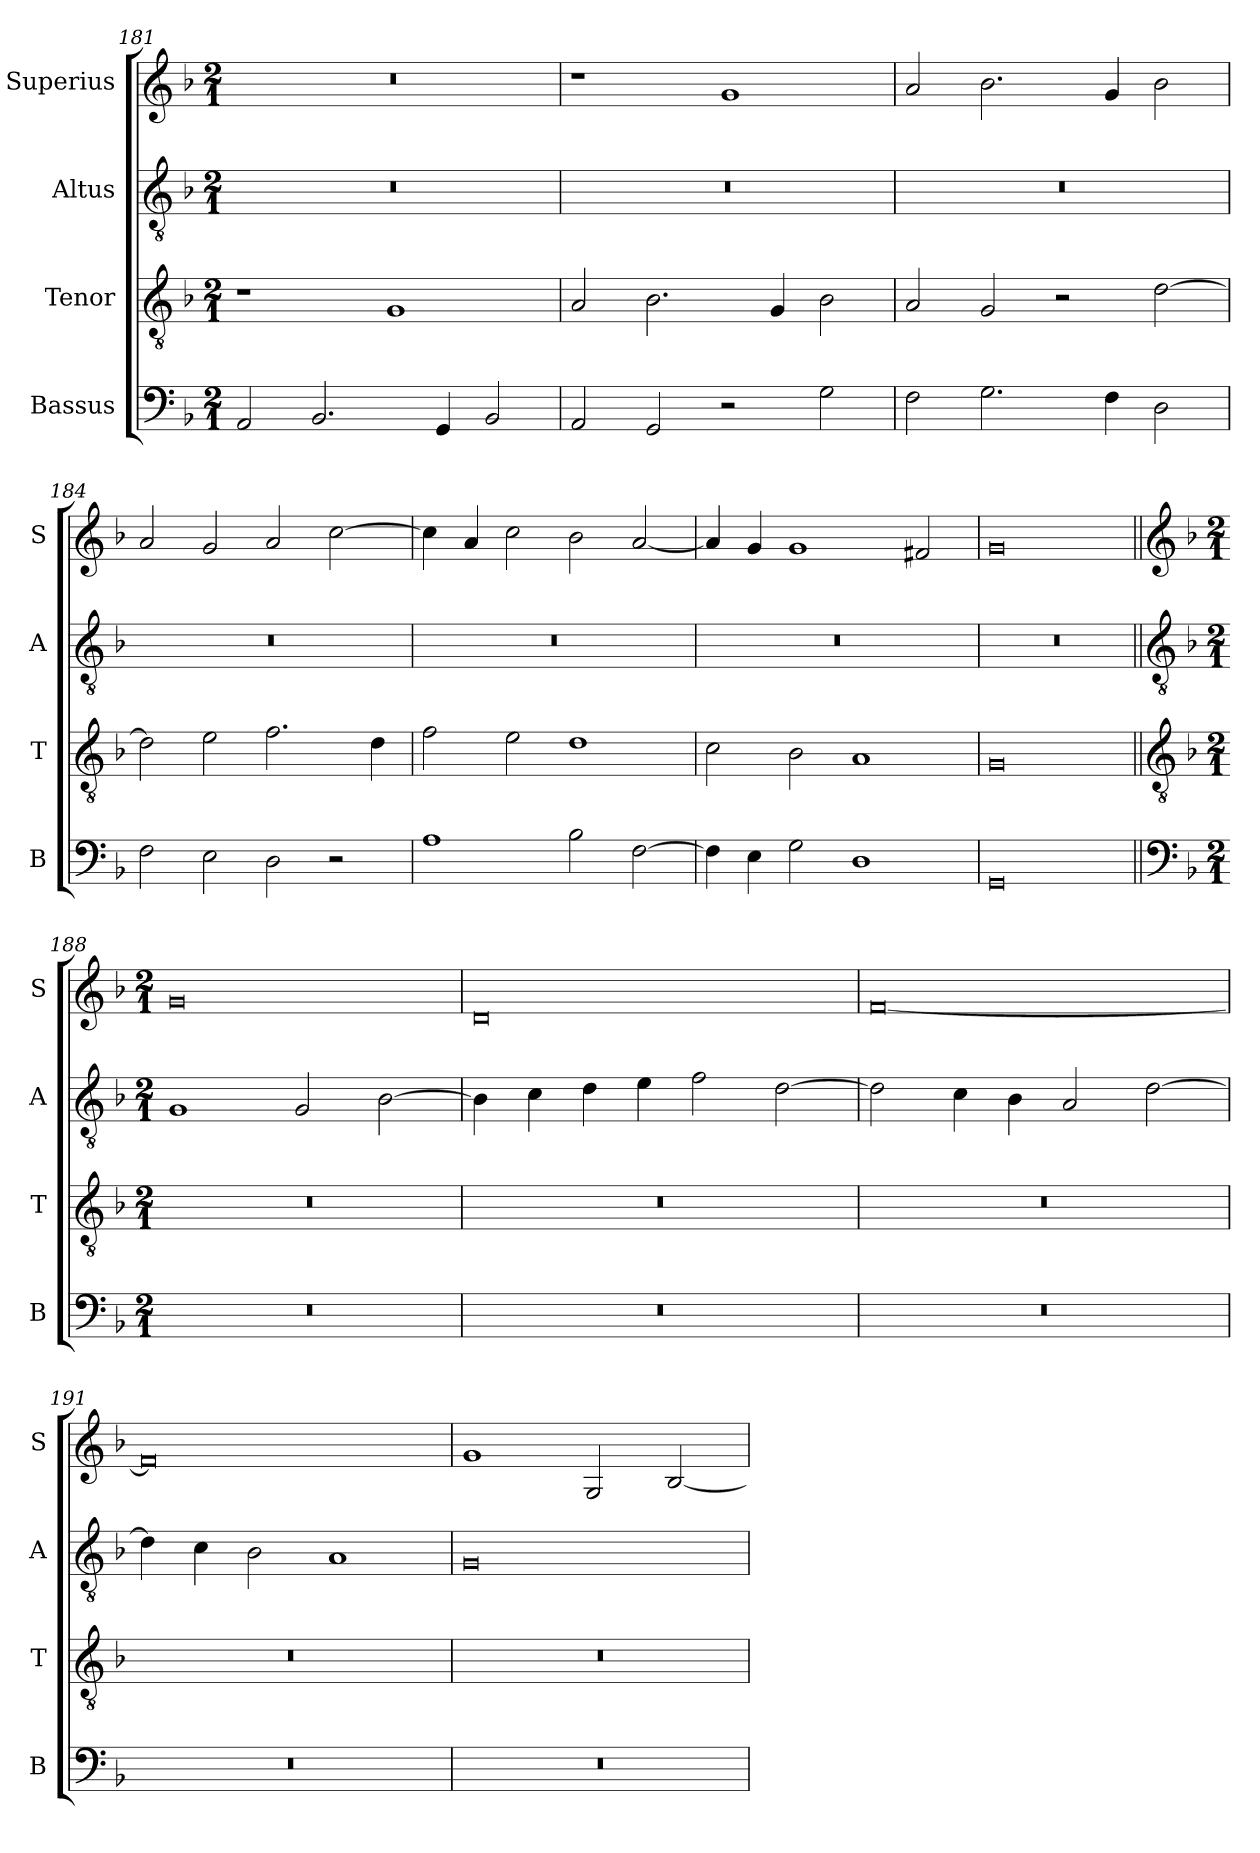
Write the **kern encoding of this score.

**kern	**kern	**kern	**kern
*part4	*part3	*part2	*part1
*staff4	*staff3	*staff2	*staff1
*I"Bassus	*I"Tenor	*I"Altus	*I"Superius
*I'B	*I'T	*I'A	*I'S
*clefF4	*clefGv2	*clefGv2	*clefG2
*k[b-]	*k[b-]	*k[b-]	*k[b-]
*M2/1	*M2/1	*M2/1	*M2/1
=181	=181	=181	=181
2AA/	1r	0r	0r
2.BB-/	.	.	.
.	1G	.	.
4GG/	.	.	.
2BB-/	.	.	.
=182	=182	=182	=182
2AA/	2A/	0r	1r
2GG/	2.B-\	.	.
2r	.	.	1g
.	4G/	.	.
2G\	2B-\	.	.
=183	=183	=183	=183
2F\	2A/	0r	2a/
2.G\	2G/	.	2.b-\
.	2r	.	.
4F\	.	.	4g/
2D\	[2d\	.	2b-\
=184	=184	=184	=184
2F\	2d\]	0r	2a/
2E\	2e\	.	2g/
2D\	2.f\	.	2a/
2r	.	.	[2cc\
.	4d\	.	.
=185	=185	=185	=185
1A	2f\	0r	4cc\]
.	.	.	4a/
.	2e\	.	2cc\
2B-\	1d	.	2b-\
[2F\	.	.	[2a/
=186	=186	=186	=186
4F\]	2c\	0r	4a/]
4E\	.	.	4g/
2G\	2B-\	.	1g
1D	1A	.	.
.	.	.	2f#X/
=187	=187	=187	=187
0GG	0G	0r	0g
=188||	=188||	=188||	=188||
*clefF4	*clefGv2	*clefGv2	*clefG2
*k[b-]	*k[b-]	*k[b-]	*k[b-]
*M2/1	*M2/1	*M2/1	*M2/1
0r	0r	1G	0g
.	.	2G/	.
.	.	[2B-\	.
=189	=189	=189	=189
0r	0r	4B-\]	0d
.	.	4c\	.
.	.	4d\	.
.	.	4e\	.
.	.	2f\	.
.	.	[2d\	.
=190	=190	=190	=190
0r	0r	2d\]	[0f
.	.	4c\	.
.	.	4B-\	.
.	.	2A/	.
.	.	[2d\	.
=191	=191	=191	=191
0r	0r	4d\]	0f]
.	.	4c\	.
.	.	2B-\	.
.	.	1A	.
=192	=192	=192	=192
0r	0r	0G	1g
.	.	.	2G/
.	.	.	[2B-/
=	=	=	=
*-	*-	*-	*-
